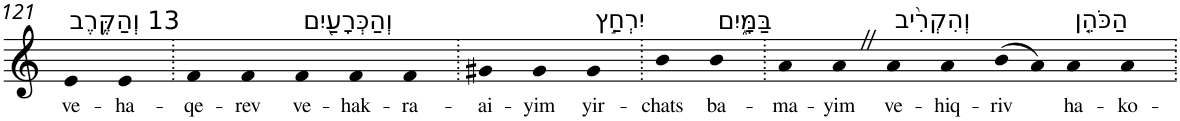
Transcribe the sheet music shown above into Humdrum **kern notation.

**kern	**text
*part1	*part1
*staff1	*staff1
*I"Piano	*
*I'Pno	*
!!LO:PB:g=z
*clefG2	*
*k[]	*
=121	=121
!LO:TX:a:t=13 וְהַקֶּ֥רֶב	!
!	!LO:LY:b
4e	ve-
!	!LO:LY:b
4e	-ha-
=122.	=122.
!	!LO:LY:b
4f	-qe-
!	!LO:LY:b
4f	-rev
!LO:TX:a:t=וְהַכְּרָעַ֖יִם	!
!	!LO:LY:b
4f	ve-
!	!LO:LY:b
4f	-hak-
!	!LO:LY:b
4f	-ra-
=123.	=123.
!	!LO:LY:b
4g#X	-ai-
!	!LO:LY:b
4g#	-yim
!LO:TX:a:t=יִרְחַ֣ץ	!
!	!LO:LY:b
4g#	yir-
=124.	=124.
!	!LO:LY:b
4b	-chats
!LO:TX:a:t=בַּמָּ֑יִם	!
!	!LO:LY:b
4b	ba-
=125.	=125.
!	!LO:LY:b
4a	-ma-
!	!LO:LY:b
4aZ	-yim
!LO:TX:a:t=וְהִקְרִ֨יב	!
!	!LO:LY:b
4a	ve-
!	!LO:LY:b
4a	-hiq-
!	!LO:LY:b
(>8b	-riv
8a)	.
!LO:TX:a:t=הַכֹּהֵ֤ן	!
!	!LO:LY:b
4a	ha-
!	!LO:LY:b
4a	-ko-
=.	=.
*-	*-
